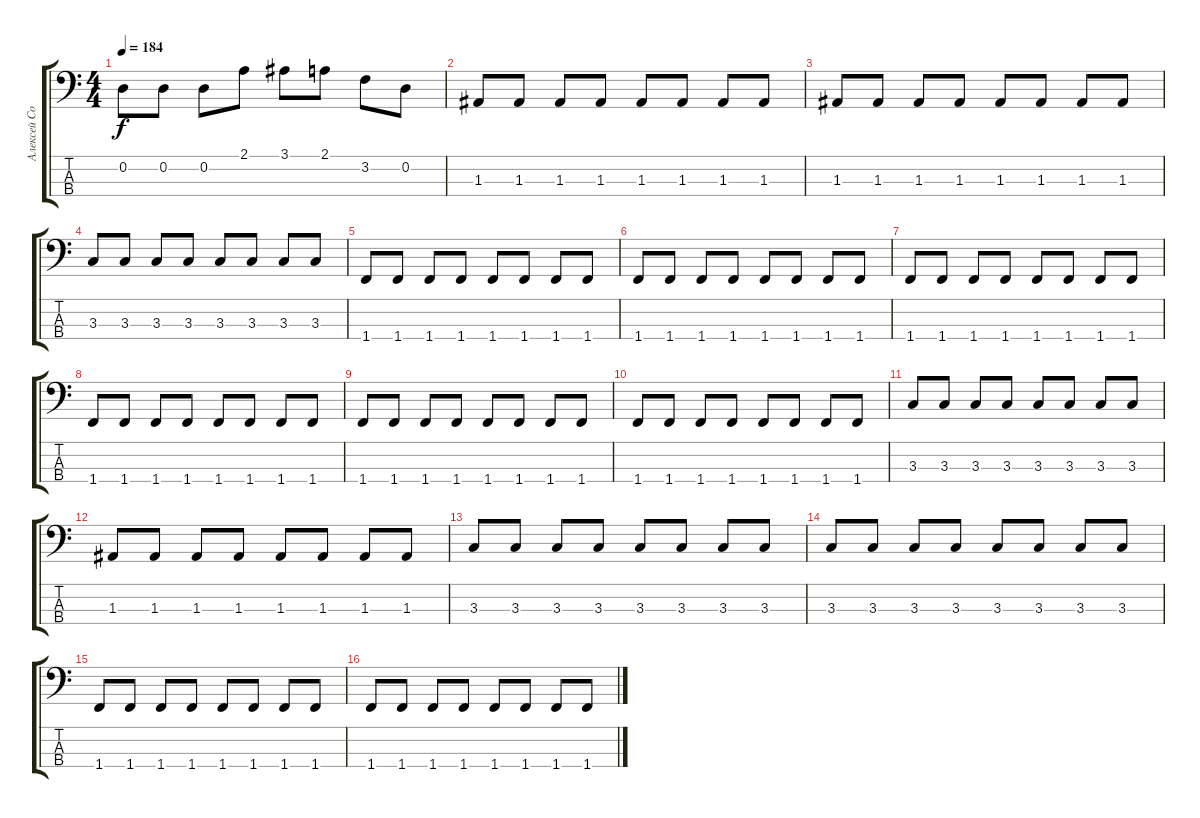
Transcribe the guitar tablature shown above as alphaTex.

\track ("Алексей Соловьев" "Алексей Со") {instrument electricbasspick}
\staff {score tabs}
\tuning (G2 D2 A1 E1) {hide}
\ts (4 4)
\tempo 184
\clef f4
\ks c
0.2.8{dy f} 0.2.8 0.2.8 2.1.8 3.1.8 2.1.8 3.2.8 0.2.8 |
1.3.8 1.3.8 1.3.8 1.3.8 1.3.8 1.3.8 1.3.8 1.3.8 |
1.3.8 1.3.8 1.3.8 1.3.8 1.3.8 1.3.8 1.3.8 1.3.8 |
3.3.8 3.3.8 3.3.8 3.3.8 3.3.8 3.3.8 3.3.8 3.3.8 |
1.4.8 1.4.8 1.4.8 1.4.8 1.4.8 1.4.8 1.4.8 1.4.8 |
1.4.8 1.4.8 1.4.8 1.4.8 1.4.8 1.4.8 1.4.8 1.4.8 |
1.4.8 1.4.8 1.4.8 1.4.8 1.4.8 1.4.8 1.4.8 1.4.8 |
1.4.8 1.4.8 1.4.8 1.4.8 1.4.8 1.4.8 1.4.8 1.4.8 |
1.4.8 1.4.8 1.4.8 1.4.8 1.4.8 1.4.8 1.4.8 1.4.8 |
1.4.8 1.4.8 1.4.8 1.4.8 1.4.8 1.4.8 1.4.8 1.4.8 |
3.3.8 3.3.8 3.3.8 3.3.8 3.3.8 3.3.8 3.3.8 3.3.8 |
1.3.8 1.3.8 1.3.8 1.3.8 1.3.8 1.3.8 1.3.8 1.3.8 |
3.3.8 3.3.8 3.3.8 3.3.8 3.3.8 3.3.8 3.3.8 3.3.8 |
3.3.8 3.3.8 3.3.8 3.3.8 3.3.8 3.3.8 3.3.8 3.3.8 |
1.4.8 1.4.8 1.4.8 1.4.8 1.4.8 1.4.8 1.4.8 1.4.8 |
1.4.8 1.4.8 1.4.8 1.4.8 1.4.8 1.4.8 1.4.8 1.4.8
